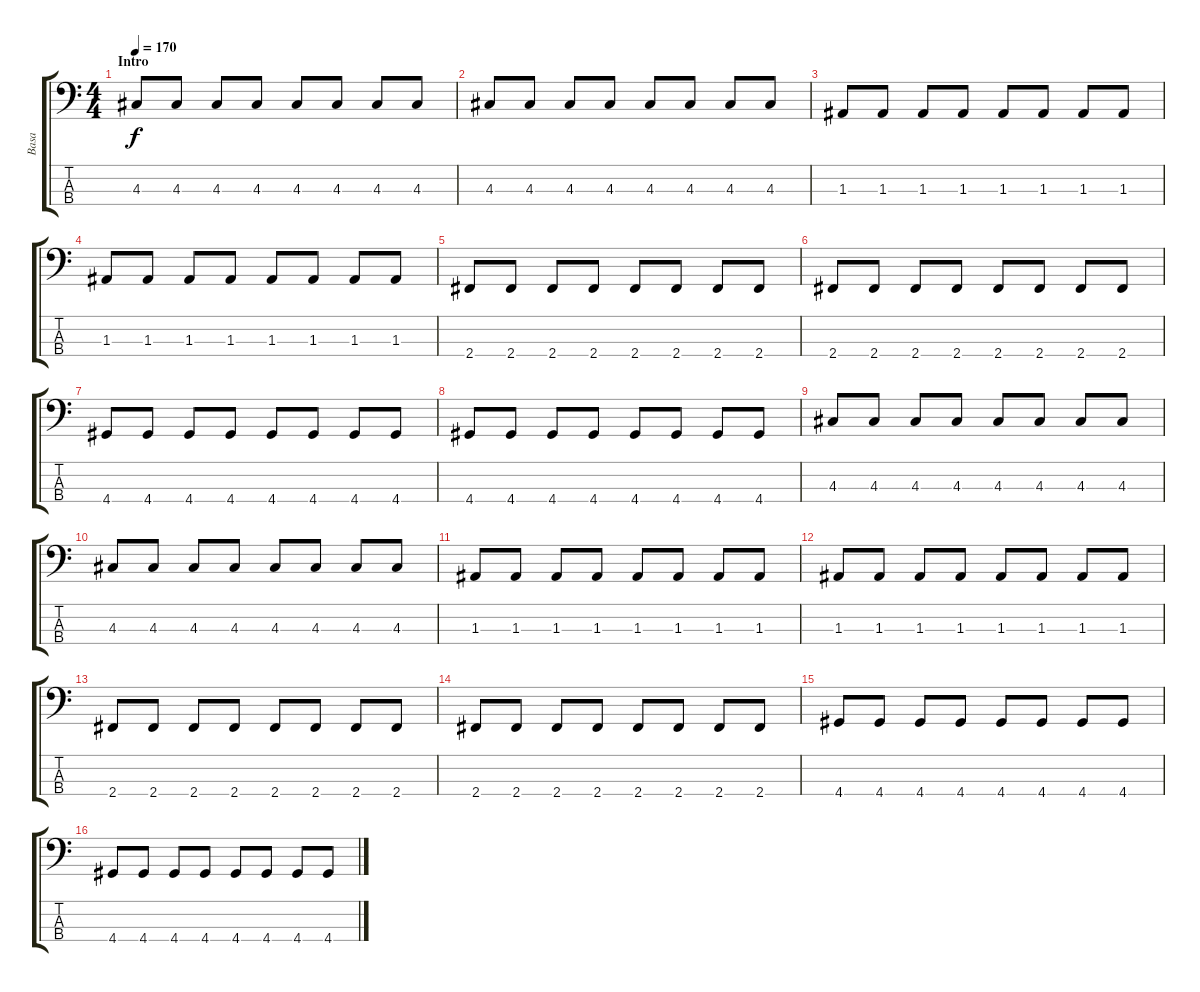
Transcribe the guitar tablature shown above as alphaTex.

\track ("Basa" "Basa") {instrument slapbass2}
\staff {score tabs}
\tuning (G2 D2 A1 E1) {hide}
\ts (4 4)
\section ("" "Intro")
\tempo 170
\clef f4
\ks c
4.3.8{dy f instrument slapbass2} 4.3.8 4.3.8 4.3.8 4.3.8 4.3.8 4.3.8 4.3.8 |
4.3.8 4.3.8 4.3.8 4.3.8 4.3.8 4.3.8 4.3.8 4.3.8 |
1.3.8 1.3.8 1.3.8 1.3.8 1.3.8 1.3.8 1.3.8 1.3.8 |
1.3.8 1.3.8 1.3.8 1.3.8 1.3.8 1.3.8 1.3.8 1.3.8 |
2.4.8 2.4.8 2.4.8 2.4.8 2.4.8 2.4.8 2.4.8 2.4.8 |
2.4.8 2.4.8 2.4.8 2.4.8 2.4.8 2.4.8 2.4.8 2.4.8 |
4.4.8 4.4.8 4.4.8 4.4.8 4.4.8 4.4.8 4.4.8 4.4.8 |
4.4.8 4.4.8 4.4.8 4.4.8 4.4.8 4.4.8 4.4.8 4.4.8 |
4.3.8 4.3.8 4.3.8 4.3.8 4.3.8 4.3.8 4.3.8 4.3.8 |
4.3.8 4.3.8 4.3.8 4.3.8 4.3.8 4.3.8 4.3.8 4.3.8 |
1.3.8 1.3.8 1.3.8 1.3.8 1.3.8 1.3.8 1.3.8 1.3.8 |
1.3.8 1.3.8 1.3.8 1.3.8 1.3.8 1.3.8 1.3.8 1.3.8 |
2.4.8 2.4.8 2.4.8 2.4.8 2.4.8 2.4.8 2.4.8 2.4.8 |
2.4.8 2.4.8 2.4.8 2.4.8 2.4.8 2.4.8 2.4.8 2.4.8 |
4.4.8 4.4.8 4.4.8 4.4.8 4.4.8 4.4.8 4.4.8 4.4.8 |
4.4.8 4.4.8 4.4.8 4.4.8 4.4.8 4.4.8 4.4.8 4.4.8
